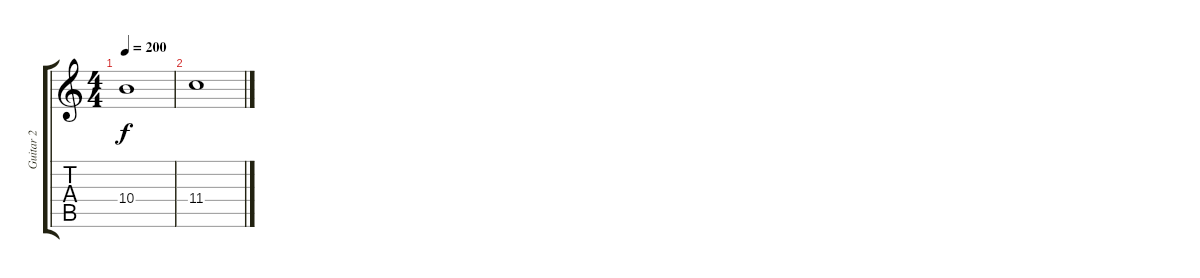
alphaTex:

\track ("Guitar 2" "Guitar 2") {instrument overdrivenguitar}
\staff {score tabs}
\tuning (Eb4 Bb3 Gb3 Db3 Ab2 Eb2) {hide}
\ts (4 4)
\tempo 200
\clef g2
\ks c
10.4.1{dy f} |
11.4.1
